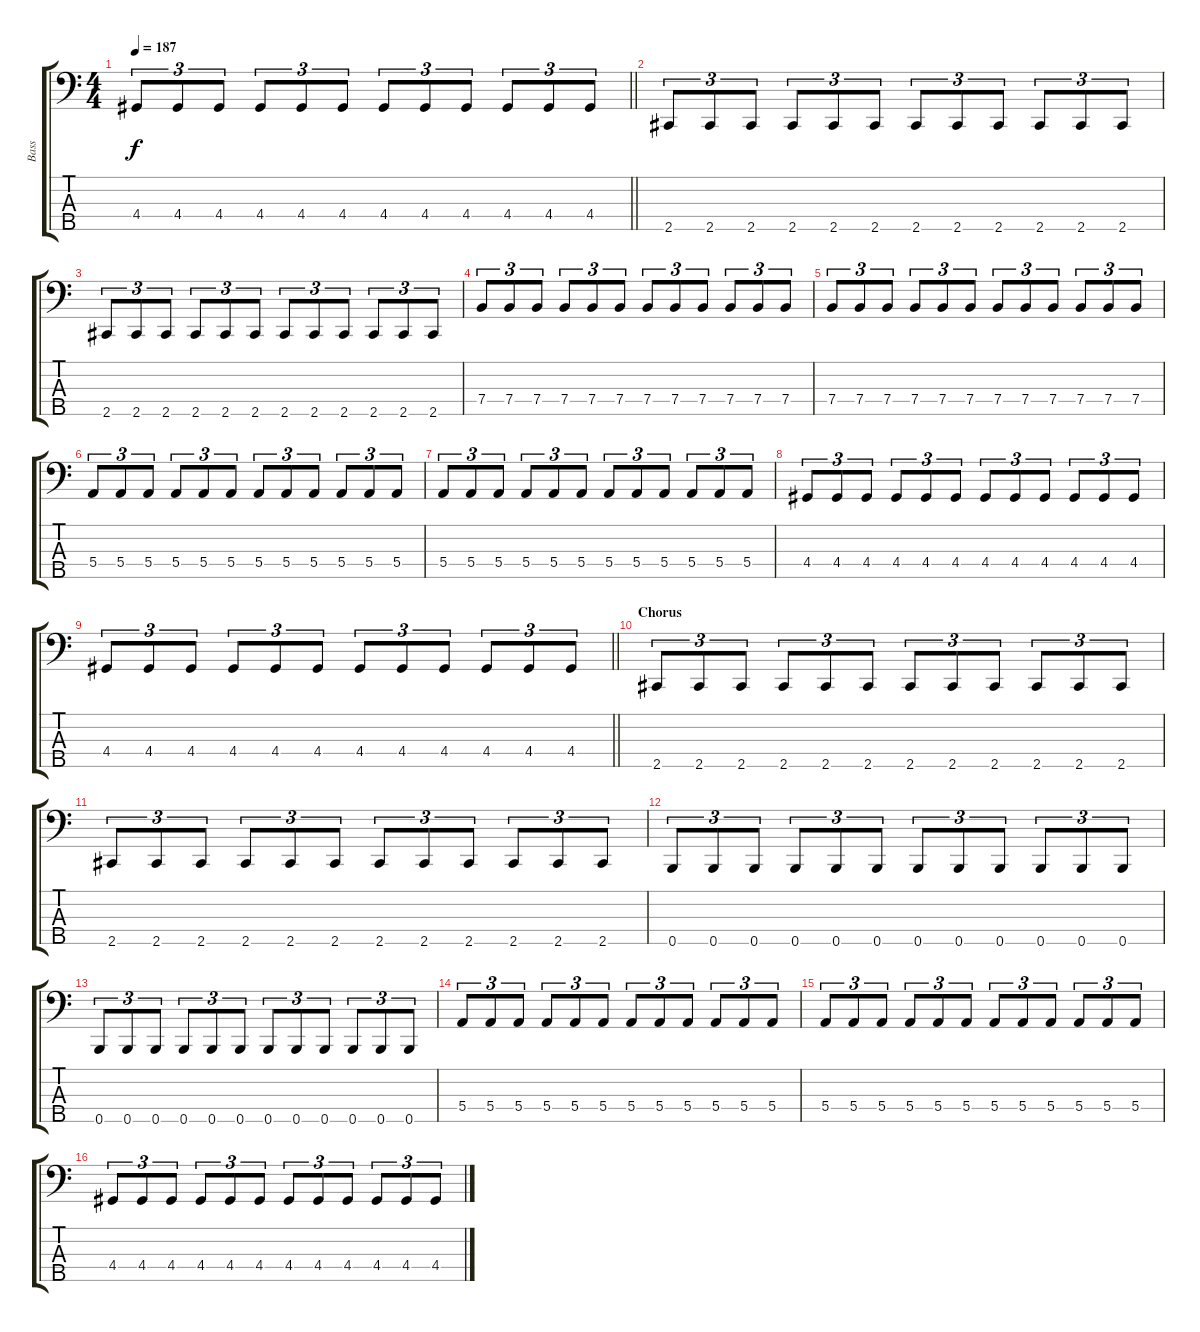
\track ("Bass" "Bass") {instrument electricbassfinger}
\staff {score tabs}
\tuning (G2 D2 A1 E1 B0) {hide}
\ts (4 4)
\tempo 187
\clef f4
\barLineRight lightlight
\ks c
4.4.8{tu (3 2) dy f} 4.4.8{tu (3 2)} 4.4.8{tu (3 2)} 4.4.8{tu (3 2)} 4.4.8{tu (3 2)} 4.4.8{tu (3 2)} 4.4.8{tu (3 2)} 4.4.8{tu (3 2)} 4.4.8{tu (3 2)} 4.4.8{tu (3 2)} 4.4.8{tu (3 2)} 4.4.8{tu (3 2)} |
\section ("" "")
2.5.8{tu (3 2)} 2.5.8{tu (3 2)} 2.5.8{tu (3 2)} 2.5.8{tu (3 2)} 2.5.8{tu (3 2)} 2.5.8{tu (3 2)} 2.5.8{tu (3 2)} 2.5.8{tu (3 2)} 2.5.8{tu (3 2)} 2.5.8{tu (3 2)} 2.5.8{tu (3 2)} 2.5.8{tu (3 2)} |
2.5.8{tu (3 2)} 2.5.8{tu (3 2)} 2.5.8{tu (3 2)} 2.5.8{tu (3 2)} 2.5.8{tu (3 2)} 2.5.8{tu (3 2)} 2.5.8{tu (3 2)} 2.5.8{tu (3 2)} 2.5.8{tu (3 2)} 2.5.8{tu (3 2)} 2.5.8{tu (3 2)} 2.5.8{tu (3 2)} |
7.4.8{tu (3 2)} 7.4.8{tu (3 2)} 7.4.8{tu (3 2)} 7.4.8{tu (3 2)} 7.4.8{tu (3 2)} 7.4.8{tu (3 2)} 7.4.8{tu (3 2)} 7.4.8{tu (3 2)} 7.4.8{tu (3 2)} 7.4.8{tu (3 2)} 7.4.8{tu (3 2)} 7.4.8{tu (3 2)} |
7.4.8{tu (3 2)} 7.4.8{tu (3 2)} 7.4.8{tu (3 2)} 7.4.8{tu (3 2)} 7.4.8{tu (3 2)} 7.4.8{tu (3 2)} 7.4.8{tu (3 2)} 7.4.8{tu (3 2)} 7.4.8{tu (3 2)} 7.4.8{tu (3 2)} 7.4.8{tu (3 2)} 7.4.8{tu (3 2)} |
5.4.8{tu (3 2)} 5.4.8{tu (3 2)} 5.4.8{tu (3 2)} 5.4.8{tu (3 2)} 5.4.8{tu (3 2)} 5.4.8{tu (3 2)} 5.4.8{tu (3 2)} 5.4.8{tu (3 2)} 5.4.8{tu (3 2)} 5.4.8{tu (3 2)} 5.4.8{tu (3 2)} 5.4.8{tu (3 2)} |
5.4.8{tu (3 2)} 5.4.8{tu (3 2)} 5.4.8{tu (3 2)} 5.4.8{tu (3 2)} 5.4.8{tu (3 2)} 5.4.8{tu (3 2)} 5.4.8{tu (3 2)} 5.4.8{tu (3 2)} 5.4.8{tu (3 2)} 5.4.8{tu (3 2)} 5.4.8{tu (3 2)} 5.4.8{tu (3 2)} |
4.4.8{tu (3 2)} 4.4.8{tu (3 2)} 4.4.8{tu (3 2)} 4.4.8{tu (3 2)} 4.4.8{tu (3 2)} 4.4.8{tu (3 2)} 4.4.8{tu (3 2)} 4.4.8{tu (3 2)} 4.4.8{tu (3 2)} 4.4.8{tu (3 2)} 4.4.8{tu (3 2)} 4.4.8{tu (3 2)} |
\barLineRight lightlight
4.4.8{tu (3 2)} 4.4.8{tu (3 2)} 4.4.8{tu (3 2)} 4.4.8{tu (3 2)} 4.4.8{tu (3 2)} 4.4.8{tu (3 2)} 4.4.8{tu (3 2)} 4.4.8{tu (3 2)} 4.4.8{tu (3 2)} 4.4.8{tu (3 2)} 4.4.8{tu (3 2)} 4.4.8{tu (3 2)} |
\section ("" "Chorus")
2.5.8{tu (3 2)} 2.5.8{tu (3 2)} 2.5.8{tu (3 2)} 2.5.8{tu (3 2)} 2.5.8{tu (3 2)} 2.5.8{tu (3 2)} 2.5.8{tu (3 2)} 2.5.8{tu (3 2)} 2.5.8{tu (3 2)} 2.5.8{tu (3 2)} 2.5.8{tu (3 2)} 2.5.8{tu (3 2)} |
2.5.8{tu (3 2)} 2.5.8{tu (3 2)} 2.5.8{tu (3 2)} 2.5.8{tu (3 2)} 2.5.8{tu (3 2)} 2.5.8{tu (3 2)} 2.5.8{tu (3 2)} 2.5.8{tu (3 2)} 2.5.8{tu (3 2)} 2.5.8{tu (3 2)} 2.5.8{tu (3 2)} 2.5.8{tu (3 2)} |
0.5.8{tu (3 2)} 0.5.8{tu (3 2)} 0.5.8{tu (3 2)} 0.5.8{tu (3 2)} 0.5.8{tu (3 2)} 0.5.8{tu (3 2)} 0.5.8{tu (3 2)} 0.5.8{tu (3 2)} 0.5.8{tu (3 2)} 0.5.8{tu (3 2)} 0.5.8{tu (3 2)} 0.5.8{tu (3 2)} |
0.5.8{tu (3 2)} 0.5.8{tu (3 2)} 0.5.8{tu (3 2)} 0.5.8{tu (3 2)} 0.5.8{tu (3 2)} 0.5.8{tu (3 2)} 0.5.8{tu (3 2)} 0.5.8{tu (3 2)} 0.5.8{tu (3 2)} 0.5.8{tu (3 2)} 0.5.8{tu (3 2)} 0.5.8{tu (3 2)} |
5.4.8{tu (3 2)} 5.4.8{tu (3 2)} 5.4.8{tu (3 2)} 5.4.8{tu (3 2)} 5.4.8{tu (3 2)} 5.4.8{tu (3 2)} 5.4.8{tu (3 2)} 5.4.8{tu (3 2)} 5.4.8{tu (3 2)} 5.4.8{tu (3 2)} 5.4.8{tu (3 2)} 5.4.8{tu (3 2)} |
5.4.8{tu (3 2)} 5.4.8{tu (3 2)} 5.4.8{tu (3 2)} 5.4.8{tu (3 2)} 5.4.8{tu (3 2)} 5.4.8{tu (3 2)} 5.4.8{tu (3 2)} 5.4.8{tu (3 2)} 5.4.8{tu (3 2)} 5.4.8{tu (3 2)} 5.4.8{tu (3 2)} 5.4.8{tu (3 2)} |
4.4.8{tu (3 2)} 4.4.8{tu (3 2)} 4.4.8{tu (3 2)} 4.4.8{tu (3 2)} 4.4.8{tu (3 2)} 4.4.8{tu (3 2)} 4.4.8{tu (3 2)} 4.4.8{tu (3 2)} 4.4.8{tu (3 2)} 4.4.8{tu (3 2)} 4.4.8{tu (3 2)} 4.4.8{tu (3 2)}
